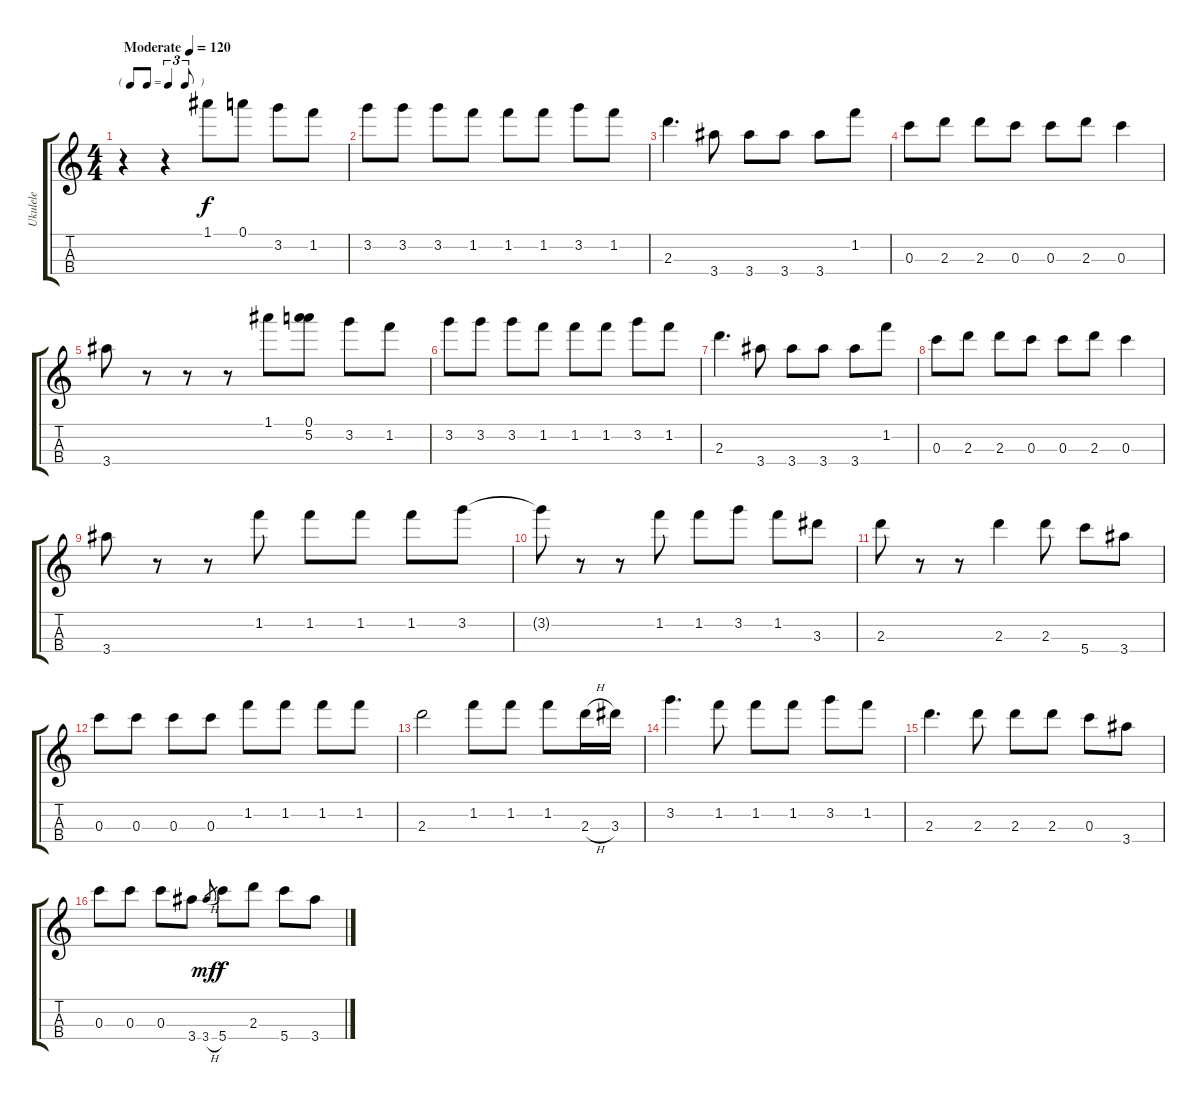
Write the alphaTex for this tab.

\track ("Ukulele" "Ukulele") {instrument acousticguitarnylon}
\staff {score tabs}
\tuning (A5 E5 C5 G4) {hide}
\ts (4 4)
\tf triplet8th
\tempo (120 "Moderate")
\clef g2
\ks c
r.4{dy f instrument acousticguitarnylon} r.4 1.1.8 0.1.8 3.2.8 1.2.8 |
3.2.8 3.2.8 3.2.8 1.2.8 1.2.8 1.2.8 3.2.8 1.2.8 |
2.3.4{d} 3.4.8 3.4.8 3.4.8 3.4.8 1.2.8 |
0.3.8 2.3.8 2.3.8 0.3.8 0.3.8 2.3.8 0.3.4 |
3.4.8 r.8 r.8 r.8 1.1.8 (0.1 5.2).8 3.2.8 1.2.8 |
3.2.8 3.2.8 3.2.8 1.2.8 1.2.8 1.2.8 3.2.8 1.2.8 |
2.3.4{d} 3.4.8 3.4.8 3.4.8 3.4.8 1.2.8 |
0.3.8 2.3.8 2.3.8 0.3.8 0.3.8 2.3.8 0.3.4 |
3.4.8 r.8 r.8 1.2.8 1.2.8 1.2.8 1.2.8 3.2.8 |
3.2{t}.8 r.8 r.8 1.2.8 1.2.8 3.2.8 1.2.8 3.3.8 |
2.3.8 r.8 r.8 2.3.4 2.3.8 5.4.8 3.4.8 |
0.3.8 0.3.8 0.3.8 0.3.8 1.2.8 1.2.8 1.2.8 1.2.8 |
2.3.2 1.2.8 1.2.8 1.2.8 2.3{h}.16 3.3.16 |
3.2.4{d} 1.2.8 1.2.8 1.2.8 3.2.8 1.2.8 |
2.3.4{d} 2.3.8 2.3.8 2.3.8 0.3.8 3.4.8 |
0.3.8 0.3.8 0.3.8 3.4.8 3.4{h}.8{gr dy mf} 5.4.8{dy f} 2.3.8 5.4.8 3.4.8
